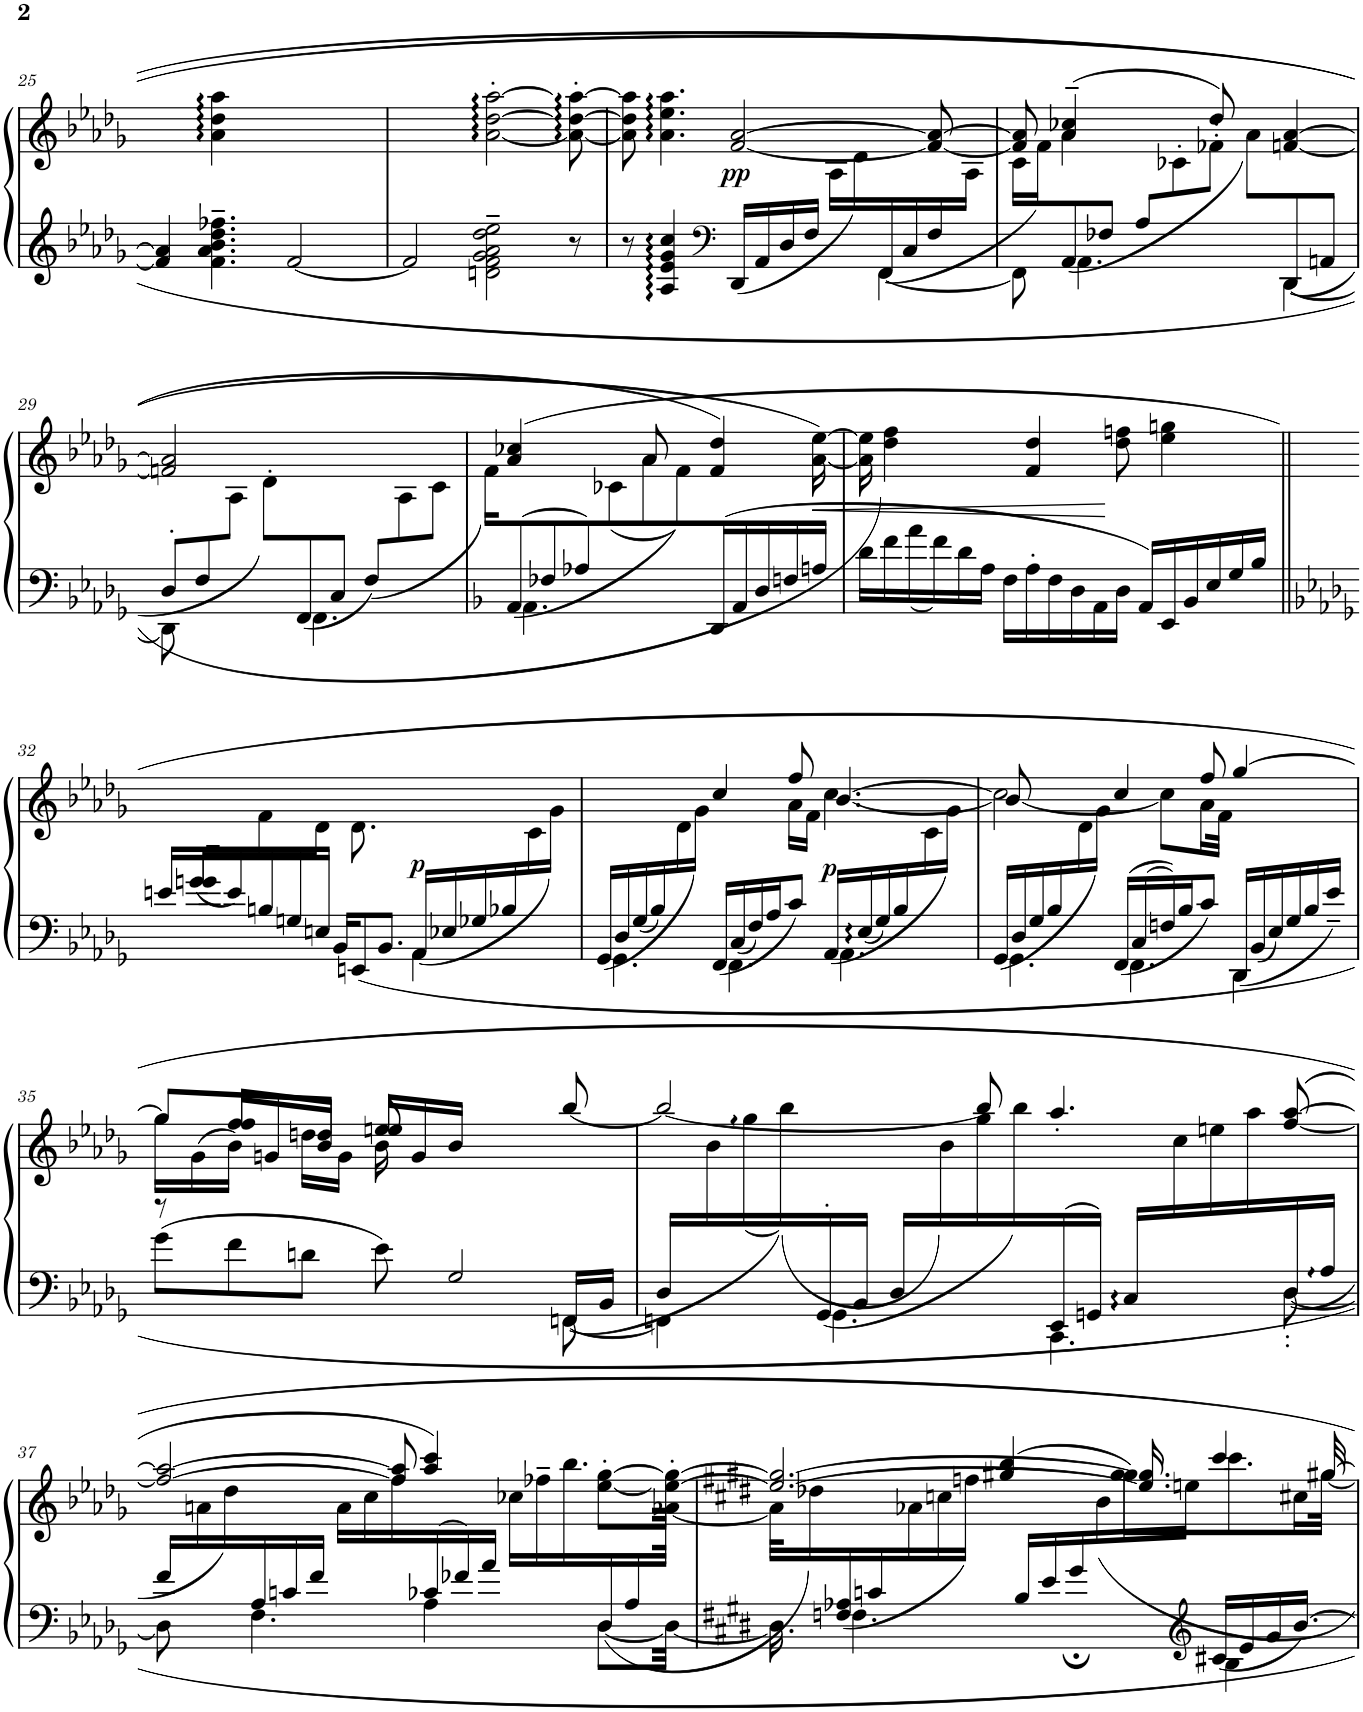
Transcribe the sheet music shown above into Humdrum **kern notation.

**kern	**kern	**dynam
*part1	*part1	*part1
*staff2	*staff1	*staff1/2
*I"Piano	*	*
*I'Pno	*	*
!!LO:PB:g=z
*clefG2	*clefG2	*
*k[b-e-a-d-g-]	*k[b-e-a-d-g-]	*
*M9/8	*M9/8	*
=25	=25	=25
4f/] 4a-/]	4ryy	.
4.f\~ 4.a-\~ 4.b-\~ 4.dd-\~ 4.ff-X\~	4a-\ 4dd-\ 4aa-\	.
.	2ryy	.
[2f/	.	.
.	8ryy	.
=26	=26	=26
2f/]	2ryy	.
2dn\~ 2f\~ 2g-\~ 2a-\~ 2dd-\~ 2ee-\~	[2a-\' [2dd-\' [2aa-\'	.
8r	8a-\_' 8dd-\_' 8aa-\_'	.
=27	=27	=27
*^	*^	*
8r	2..ryy	8a-\] 8dd-\] 8aa-\]	2.ryy	.
4A-/ 4e-/ 4g-/ 4cc/	.	4.a-\ 4.ee-\ 4.aa-\	.	.
*clefF4	*	*	*	*
8ryy	.	.	.	.
!	!	!	!	!LO:DY:b
(<16DD-/LL	.	[2f/ [2a-/	.	pp
16AA-/	.	.	.	.
16D-/	.	.	.	.
16F/JJ	.	.	.	.
8ryy	.	.	16A-\LL	.
.	.	.	16d-\)	.
(<16FF/	[4FF\	.	8.ryy	.
16C/	.	.	.	.
16F/	.	8f/_ 8a-/_	.	.
16ryy	.	.	16A-\JJ	.
=28	=28	=28	=28	=28
*	*	*	*^	*
8ryy	8FF\]	8f/] 8a-/]	8ryy	16c\LL	.
.	.	.	.	16f\J)	.
(<8AA-/	4.AA-\	(>4a-/~ 4cc-X/~	4a-\	4.ryy	.
8F-X/J	.	.	.	.	.
8A-/L	.	4ryy	2.ryy	.	.
4.ryy	4.ryy	.	.	8c-X'\	.
.	.	8dd-/)	.	8f-X''\J	.
.	.	8ryy	.	8a-\L)	.
(<8DD-/	[4DD-\	[4fn/ [4a-/	.	4ryy	.
8AAn/J	.	.	.	.	.
*	*	*	*v	*v	*
!!LO:LB:g=z
=29	=29	=29	=29	=29
8D-'/L	8DD-\]	2fn/] 2a-/]	4ryy	.
8F/	4.ryy	.	.	.
4ryy	.	.	8A-\J	.
.	.	.	8d-'\L)	.
8FF/	4.FF\	2ryy	4.ryy	.
8C/J	.	.	.	.
(<8F/L	.	.	.	.
4ryy	4ryy	.	8A-\	.
.	.	8ryy	8c\J	.
=30	=30	=30	=30	=30
*k[b-]	*	*	*	*
16ryy	16ryy	16ryy	16f\KL)	.
(<8AA/	4.AA\	4a-/ 4cc-X/	4.ryy	.
8F-X/	.	.	.	.
8A-X/	.	4ryy	.	.
4.ryy	2ryy	.	(<8c-X\	.
.	.	8a-/	8a-\	.
.	.	8ryy	8f\))	.
16DD/L	.	4f/ 4dd-/	4ryy	.
16AA/	.	.	.	.
16D/	8.ryy	.	.	.
16Fn/	.	.	.	.
!	!	!	!	!LO:HP:b
16An/JJ	.	[16a-\ [16ee-\	16ryy	<
*v	*v	*	*	*
*	*v	*v	*
=31	=31	=31
16d\LL	16a-\] 16ee-\]	.
16f\	4dd-\ 4ff\	.
16a\	.	.
16f\	.	.
16d\	.	.
16A\JJ	8ryy	.
16F\LL	.	.
16A'\	4f/ 4dd-/	.
16F\	.	.
16D\	.	.
16AA\	.	.
16D\JJ	8dd-\ 8ffn\	[
16AA/LL	.	.
16EE/	4ee-\ 4ggn\	.
16BB-/	.	.
16E/	.	.
16G/	.	.
16B-/JJ	16ryy	.
!!LO:LB:g=z
=32||	=32||	=32||
*k[b-e-a-d-g-]	*	*
*^	*^	*
*	*	*	*^	*
*	*	*	*	*^	*
16en/LL	16ryy	2ryy	4..ryy	1ryy	8.ryy	.
16gn/	8g~/L	.	.	.	.	.
16e/	.	.	.	.	.	.
16Bn/	16ryy	.	.	.	8f\	.
*v	*v	*	*	*	*	*
16Gn/	.	.	.	.	.
16En/JJ	.	.	.	8d-\J	.
16BB-/KL	.	.	.	.	.
8EEn/	.	8.d-\	.	2ryy	.
.	4ryy	.	.	.	.
8.BB-/J	.	.	.	.	.
.	.	2ryy	.	.	.
*^	*	*	*	*	*
!	!	!	!	!	!	!LO:DY:a=2
(<16AA-/LL	4AA-\	4ryy	.	.	.	p
16E-X/	.	.	.	.	.	.
16G-X/	.	.	.	.	.	.
16B-X/	.	.	.	.	8.ryy	.
8ryy	8ryy	8ryy	.	16c\	.	.
.	.	.	.	16g-\JJ)	.	.
*	*	*	*	*v	*v	*
=33	=33	=33	=33	=33	=33
(<16GG-/LL	4.GG-\	4ryy	8ryy	4ryy	.
16D-/	.	.	.	.	.
16G-/	.	.	16ryy@	.	.
16B-/	.	.	16ryy@	.	.
8ryy	.	8ryy	16ryy@	16d-\	.
.	.	.	16ryy@	16g-\JJ)	.
16FF/LL	4.FF\	4cc/	16ryy@	8ryy	.
16C/	.	.	16ryy@	.	.
*	*	*v	*v	*v	*
16F/	.	.	.
16A-/J	.	.	.
*	*	*^	*
8c/J	.	8ff/	16a-\LL	.
.	.	.	16f\JJ	.
!	!	!	!	!LO:DY:b
(<16AA-/LL	4.AA-\	[4.b-/	[4.cc\	p
16E-/	.	.	.	.
16G-/	.	.	.	.
16B-/	.	.	.	.
*	*	*	*^	*
8ryy	.	.	.	16c\	.
.	.	.	.	16g-\JJ)	.
=34	=34	=34	=34	=34	=34
(<16GG-/LL	4.GG-\	8b-/]	2cc\_	4ryy	.
16D-/	.	.	.	.	.
16G-/	.	4ryy	.	.	.
16B-/	.	.	.	.	.
8ryy	.	.	.	16d-\	.
.	.	.	.	16g-\JJ)	.
16FF/LL	4.FF\	4cc/	.	2.ryy	.
16C/	.	.	.	.	.
16Fn/	.	.	8cc\L]	.	.
16B-/J	.	.	.	.	.
8c/J	.	8ff/	16a-\L	.	.
.	.	.	32f\JJk	.	.
.	.	.	4ryy	.	.
16DD-/LL	4DD-\	[>4gg-/	.	.	.
16BB-/	.	.	.	.	.
16E-/	.	.	.	.	.
16G-/	.	.	.	.	.
.	.	.	8ryy	.	.
16B-/	8ryy	8ryy	.	.	.
16e-~/JJ	.	.	.	.	.
.	.	.	32ryy	.	.
!!LO:LB:g=z	!!	!!
=35	=35	=35	=35	=35	=35
8g-\L	1ryy	8gg-/L]	16gg-\LL	8r	.
.	.	.	(>16g-\	.	.
8f\	.	8ff/	16b-\JJ)	16ff/LL	.
.	.	.	16ryy	16gn/	.
8dn\J	.	8ddn/J	16dd\LL	16b-/JJ	.
.	.	.	16g\JJ	16ryy	.
8e-\	.	8een/	16b-\	16ee/LL	.
.	.	.	2ryy	16g/	.
2G-/	.	2ryy	.	16b-/JJ	.
.	.	.	.	2ryy	.
.	.	.	8.ryy	.	.
(<16FFn/LL	[8FFn\	[8bb-/	.	.	.
16BB-/JJ	.	.	.	16ryy	.
*	*	*	*v	*v	*
=36	=36	=36	=36	=36
16D-/LL	4FFn\]	2bb-/_	16ryy	.
8.ryy	.	.	16b-\	.
.	.	.	(<16gg-\	.
.	.	.	(<16bb-\))	.
(<16GG-'/	4.GG-\	.	8.ryy	.
16BB-/JJ	.	.	.	.
16D-/LL	.	.	.	.
8.ryy	.	.	16b-\)	.
.	.	8bb-/]	16gg-\	.
.	.	.	16bb-\)	.
16EE-/	4.CC\	4.aa-'/	8.ryy	.
16GGn/JJ	.	.	.	.
16C/LL	.	.	.	.
8.ryy	.	.	16cc\	.
.	.	.	16een\	.
.	.	.	16aa-\	.
(<16D-/	[8D-''\	(>[8ff/ [8aa-/	8ryy	.
16A-/JJ	.	.	.	.
!!LO:LB:g=z
=37	=37	=37	=37	=37
*	*	*	*^	*
16f/LL	8D-\]	2ff/_ 2aa-/_	16ryy	16ryy	.
8ryy	.	.	16ryy@	16an\	.
.	16ryy	.	16ryy@	16dd-\)	.
16A-/	4.F\	.	16ryy@	8.ryy	.
16cn/	.	.	16ryy@	.	.
16f/JJ	.	.	16ryy@	.	.
8.ryy	.	.	16ryy@	16a\LL	.
.	.	.	16ryy@	16cc\	.
.	.	8ff/] 8aa-/]	16ryy@	16ff\	.
16c-X/	4A-\	.	4aa-/ 4ccc/)	8.ryy	.
16f-X/	.	4ryy	.	.	.
16a-/JJ	.	.	.	.	.
8..ryy	.	.	.	16cc-X\LL	.
.	32ryy	.	4ryy	16ff-X~\	.
*v	*v	*	*	*	*
.	16ryy	.	16.bb-\	.
.	32ryy	.	.	.
*^	*	*	*	*
(<16D-/	[8D-\L	[8ee-\' [8gg-\'L	.	8ryy	.
16A-/	.	.	.	.	.
.	.	.	16ryy	.	.
32ryy	32D-\Jkk_	32ee-\_' 32gg-\_'Jkk	.	[32a-X\JJk	.
*	*	*v	*v	*v	*
=38	=38	=38	=38
*k[f#c#g#d#]	*	*k[f#c#g#d#]	*
*	*	*^	*
*	*	*	*^	*
*	*	*	*	*^	*
16.ryy	16.D-\]	2.ee-/_ 2.gg-/_	32ryy	32a-\KLL]	32ryy	.
*	*	*	*	*v	*v	*
.	.	.	16ryy@	16dd-X\)	.
(<16Fn/ 16A-X/	4.F\	.	16ryy@	8ryy	.
16cn/	.	.	16ryy@	.	.
8.ryy	.	.	16ryy@	16a-X\	.
.	.	.	16ryy@	16ccn\	.
.	.	.	16ryy@	16ffn\JJ)	.
4ryy	.	.	(>4gg#X/ 4bb/	2ryy	.
.	16B/LL	.	.	.	.
.	16e/	.	.	.	.
.	16g#;/	.	.	.	.
*	*	*	*	*^	*
8ryy	8.ryy	.	16ryy	.	16b\	.
.	.	.	8gg#\L)	.	16gg#\	.
.	.	16.ee-/] 16.gg-/]	.	.	.	.
16ryy	.	.	.	.	16een\JJ	.
*clefG2	*	*	*	*	*	*
16c#X/LL	4B\	4ccc#/	8.ccc#\	.	4ryy	.
16e/	.	.	.	8..ryy	.	.
16g#/	.	.	.	.	.	.
[16.b/JJ	.	.	16cc#X\L	.	.	.
.	32ryy	[32gg#X/	[32gg#\JJk	.	32ryy	.
*v	*v	*	*	*	*	*
*	*v	*v	*v	*v	*
=	=	=
*-	*-	*-
